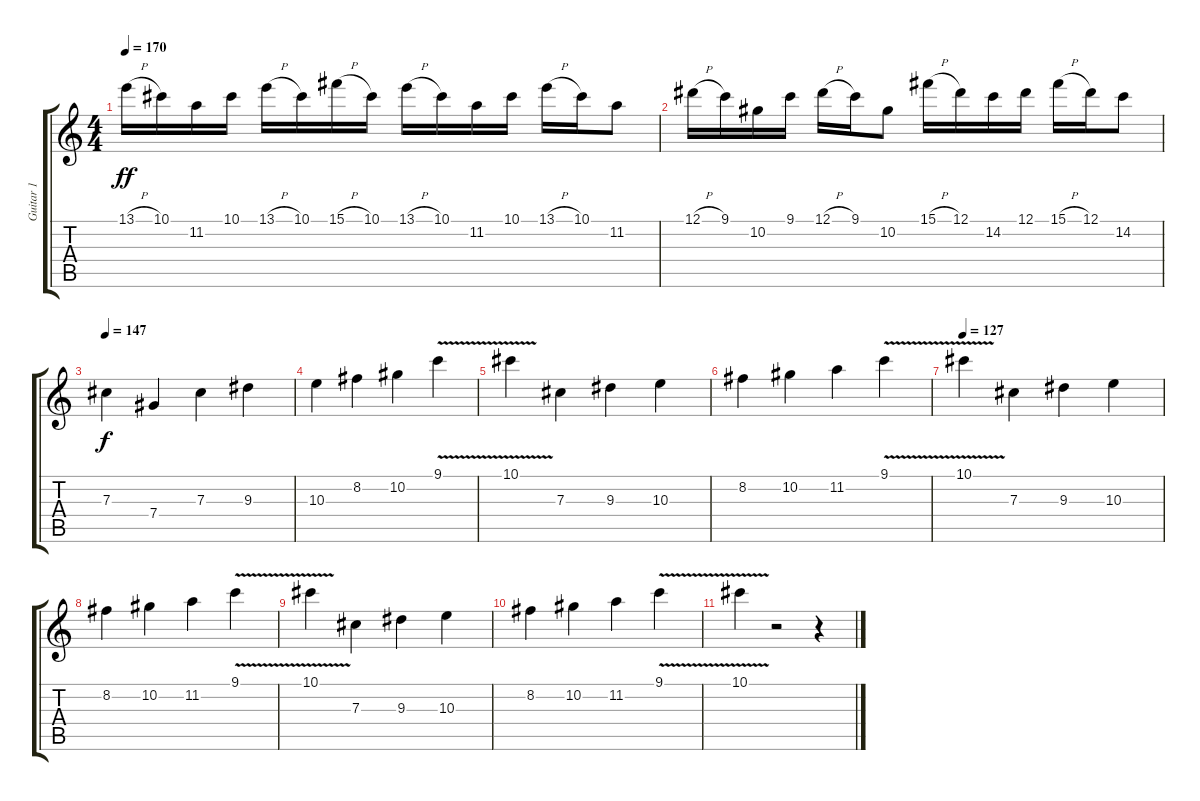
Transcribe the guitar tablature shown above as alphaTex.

\track ("Guitar 1" "Guitar 1") {instrument overdrivenguitar}
\staff {score tabs}
\tuning (Eb4 Bb3 Gb3 Db3 Ab2 Eb2) {hide}
\ts (4 4)
\tempo 170
\clef g2
\ks c
13.1{h}.16{dy ff} 10.1.16 11.2.16 10.1.16 13.1{h}.16 10.1.16 15.1{h}.16 10.1.16 13.1{h}.16 10.1.16 11.2.16 10.1.16 13.1{h}.16 10.1.16 11.2.8 |
12.1{h}.16 9.1.16 10.2.16 9.1.16 12.1{h}.16 9.1.16 10.2.8 15.1{h}.16 12.1.16 14.2.16 12.1.16 15.1{h}.16 12.1.16 14.2.8 |
\tempo 147
7.3.4{dy f volume 16 balance 0} 7.4.4 7.3.4 9.3.4 |
10.3.4 8.2.4 10.2.4 9.1{v}.4 |
10.1{v}.4 7.3.4 9.3.4 10.3.4 |
8.2.4 10.2.4 11.2.4 9.1{v}.4 |
\tempo 127
10.1{v}.4 7.3.4 9.3.4 10.3.4 |
8.2.4 10.2.4 11.2.4 9.1{v}.4 |
10.1{v}.4 7.3.4 9.3.4 10.3.4 |
8.2.4 10.2.4 11.2.4 9.1{v}.4 |
10.1{v}.4 r.2 r.4
